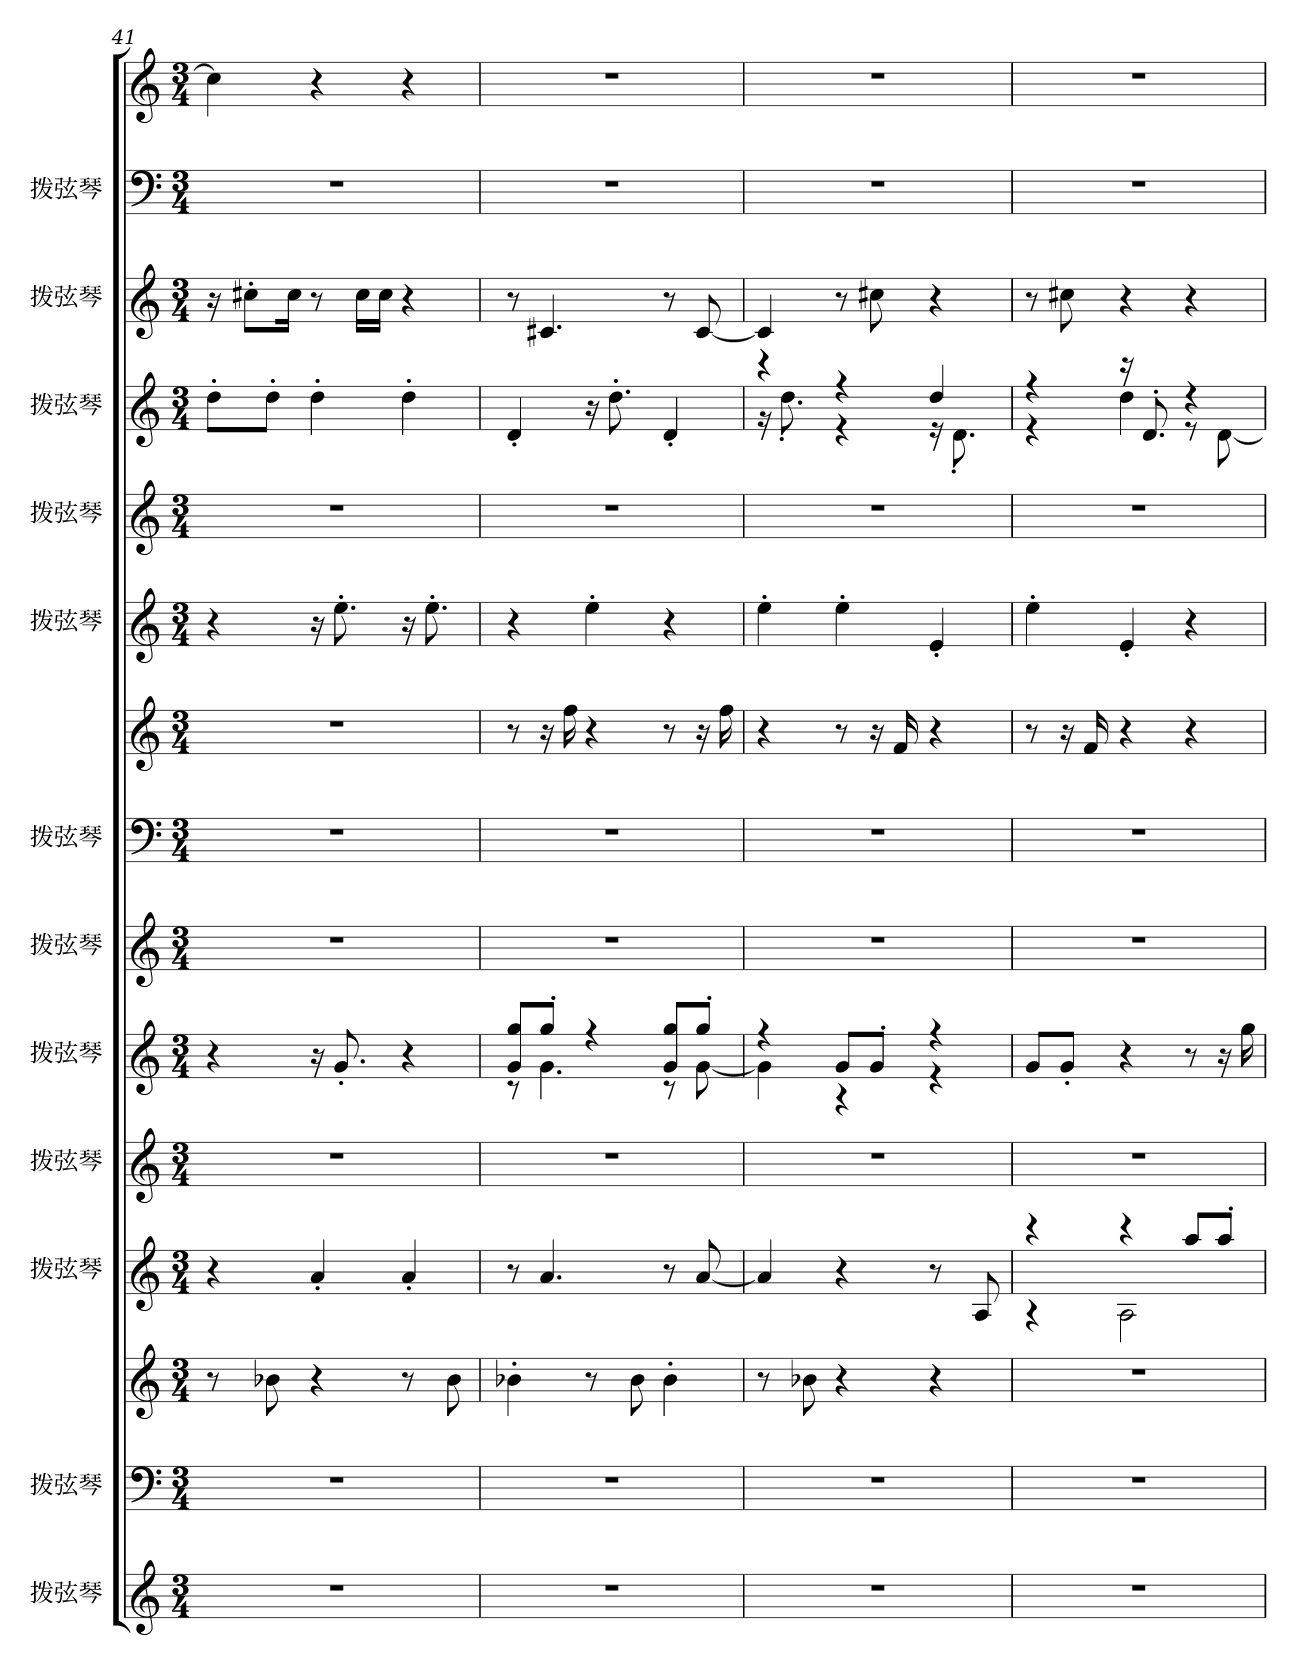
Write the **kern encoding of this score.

**kern	**kern	**kern	**kern	**kern	**kern	**kern	**kern	**kern	**kern	**kern	**kern	**kern	**kern	**kern
*part12	*part11	*part11	*part10	*part9	*part8	*part7	*part6	*part6	*part5	*part4	*part3	*part2	*part1	*part1
*staff15	*staff14	*staff13	*staff12	*staff11	*staff10	*staff9	*staff8	*staff7	*staff6	*staff5	*staff4	*staff3	*staff2	*staff1
*I"拨弦琴	*I"拨弦琴	*	*I"拨弦琴	*I"拨弦琴	*I"拨弦琴	*I"拨弦琴	*I"拨弦琴	*	*I"拨弦琴	*I"拨弦琴	*I"拨弦琴	*I"拨弦琴	*I"拨弦琴	*
*clefG2	*clefF4	*clefG2	*clefG2	*clefG2	*clefG2	*clefG2	*clefF4	*clefG2	*clefG2	*clefG2	*clefG2	*clefG2	*clefF4	*clefG2
*k[]	*k[]	*k[]	*k[]	*k[]	*k[]	*k[]	*k[]	*k[]	*k[]	*k[]	*k[]	*k[]	*k[]	*k[]
*M3/4	*M3/4	*M3/4	*M3/4	*M3/4	*M3/4	*M3/4	*M3/4	*M3/4	*M3/4	*M3/4	*M3/4	*M3/4	*M3/4	*M3/4
=41	=41	=41	=41	=41	=41	=41	=41	=41	=41	=41	=41	=41	=41	=41
2.r	2.r	8r	4r	2.r	4r	2.r	2.r	2.r	4r	2.r	8dd'\L	16r	2.r	4cc\]
.	.	.	.	.	.	.	.	.	.	.	.	8cc#X'\L	.	.
.	.	8b-X\	.	.	.	.	.	.	.	.	8dd'\J	.	.	.
.	.	.	.	.	.	.	.	.	.	.	.	16cc#\Jk	.	.
.	.	4r	4a'/	.	16r	.	.	.	16r	.	4dd'\	8r	.	4r
.	.	.	.	.	8.g'/	.	.	.	8.ee'\	.	.	.	.	.
.	.	.	.	.	.	.	.	.	.	.	.	16cc#\LL	.	.
.	.	.	.	.	.	.	.	.	.	.	.	16cc#\JJ	.	.
.	.	8r	4a'/	.	4r	.	.	.	16r	.	4dd'\	4r	.	4r
.	.	.	.	.	.	.	.	.	8.ee'\	.	.	.	.	.
.	.	8b-\	.	.	.	.	.	.	.	.	.	.	.	.
=42	=42	=42	=42	=42	=42	=42	=42	=42	=42	=42	=42	=42	=42	=42
*	*	*	*	*	*^	*	*	*	*	*	*	*	*	*
2.r	2.r	4b-X'\	8r	2.r	8g/ 8gg/L	8r	2.r	2.r	8r	4r	2.r	4d'/	8r	2.r	2.r
.	.	.	4.a/	.	8gg'/J	4.g\	.	.	16r	.	.	.	4.c#X/	.	.
.	.	.	.	.	.	.	.	.	16ff\	.	.	.	.	.	.
.	.	8r	.	.	4r	.	.	.	4r	4ee'\	.	16r	.	.	.
.	.	.	.	.	.	.	.	.	.	.	.	8.dd'\	.	.	.
.	.	8b-\	.	.	.	.	.	.	.	.	.	.	.	.	.
.	.	4b-'\	8r	.	8g/ 8gg/L	8r	.	.	8r	4r	.	4d'/	8r	.	.
.	.	.	[8a/	.	8gg'/J	[8g\	.	.	16r	.	.	.	[8c#/	.	.
.	.	.	.	.	.	.	.	.	16ff\	.	.	.	.	.	.
=43	=43	=43	=43	=43	=43	=43	=43	=43	=43	=43	=43	=43	=43	=43	=43
*	*	*	*	*	*	*	*	*	*	*	*	*^	*	*	*
2.r	2.r	8r	4a/]	2.r	4r	4g\]	2.r	2.r	4r	4ee'\	2.r	4r	16r	4c#/]	2.r	2.r
.	.	.	.	.	.	.	.	.	.	.	.	.	8.dd'\	.	.	.
.	.	8b-X\	.	.	.	.	.	.	.	.	.	.	.	.	.	.
.	.	4r	4r	.	8g/L	4r	.	.	8r	4ee'\	.	4r	4r	8r	.	.
.	.	.	.	.	8g'/J	.	.	.	16r	.	.	.	.	8cc#X\	.	.
.	.	.	.	.	.	.	.	.	16f/	.	.	.	.	.	.	.
.	.	4r	8r	.	4r	4r	.	.	4r	4e'/	.	4dd/	16r	4r	.	.
.	.	.	.	.	.	.	.	.	.	.	.	.	8.d'\	.	.	.
.	.	.	8A/	.	.	.	.	.	.	.	.	.	.	.	.	.
*	*	*	*	*	*v	*v	*	*	*	*	*	*	*	*	*	*
!!LO:PB:g=z
=44	=44	=44	=44	=44	=44	=44	=44	=44	=44	=44	=44	=44	=44	=44	=44
*	*	*	*^	*	*	*	*	*	*	*	*	*	*	*	*
2.r	2.r	2.r	4r	4r	2.r	8g/L	2.r	2.r	8r	4ee'\	2.r	4r	4r	8r	2.r	2.r
.	.	.	.	.	.	8g'/J	.	.	16r	.	.	.	.	8cc#X\	.	.
.	.	.	.	.	.	.	.	.	16f/	.	.	.	.	.	.	.
.	.	.	4r	2A\	.	4r	.	.	4r	4e'/	.	16r	4dd\	4r	.	.
.	.	.	.	.	.	.	.	.	.	.	.	8.d'/	.	.	.	.
.	.	.	8aa/L	.	.	8r	.	.	4r	4r	.	4r	8r	4r	.	.
.	.	.	8aa'/J	.	.	16r	.	.	.	.	.	.	[8d\	.	.	.
.	.	.	.	.	.	16gg\	.	.	.	.	.	.	.	.	.	.
*	*	*	*v	*v	*	*	*	*	*	*	*	*v	*v	*	*	*
=	=	=	=	=	=	=	=	=	=	=	=	=	=	=
*-	*-	*-	*-	*-	*-	*-	*-	*-	*-	*-	*-	*-	*-	*-
